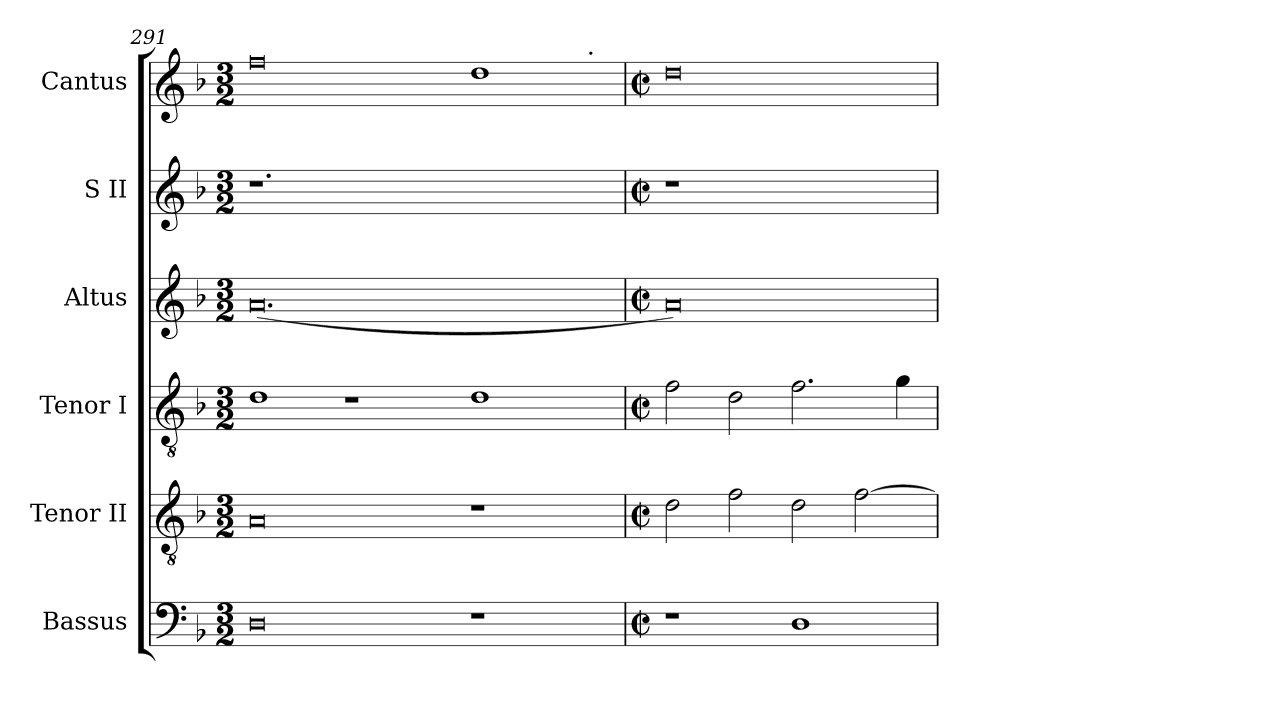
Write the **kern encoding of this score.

**kern	**kern	**kern	**kern	**kern	**kern
*part6	*part5	*part4	*part3	*part2	*part1
*staff6	*staff5	*staff4	*staff3	*staff2	*staff1
*I"Bassus	*I"Tenor II	*I"Tenor I	*I"Altus	*I"S II	*I"Cantus
*I'B	*I'T II	*I'T I	*I'A	*	*
!!LO:LB:g=z
*clefF4	*clefGv2	*clefGv2	*clefG2	*clefG2	*clefG2
*k[b-]	*k[b-]	*k[b-]	*k[b-]	*k[b-]	*k[b-]
*F:	*F:	*F:	*F:	*F:	*F:
*M3/2	*M3/2	*M3/2	*M3/2	*M3/2	*M3/2
=291	=291	=291	=291	=291	=291
*	*	*	*	*	*^
0D	0A	1d	(<0.a	1.r	0ff	1ryy
.	.	1r	.	.	.	1ryy
.	.	.	.	1.ryy	.	.
1r	1r	1d	.	.	1dd	2ryy
.	.	.	.	.	.	4ryy
.	.	.	.	.	.	32ryy
!	!	!	!	!	!	!LO:TX:a:t=.
.	.	.	.	.	.	8..ryy
*	*	*	*	*	*v	*v
=292	=292	=292	=292	=292	=292
*M2/2	*M2/2	*M2/2	*M2/2	*M2/2	*M2/2
*met(c|)	*met(c|)	*met(c|)	*met(c|)	*met(c|)	*met(c|)
1r	2d\	2f\	0a)	1r	0dd
.	2f\	2d\	.	.	.
1D	2d\	2.f\	.	1ryy	.
.	[>2f\	.	.	.	.
.	.	4g\	.	.	.
=	=	=	=	=	=
*-	*-	*-	*-	*-	*-
